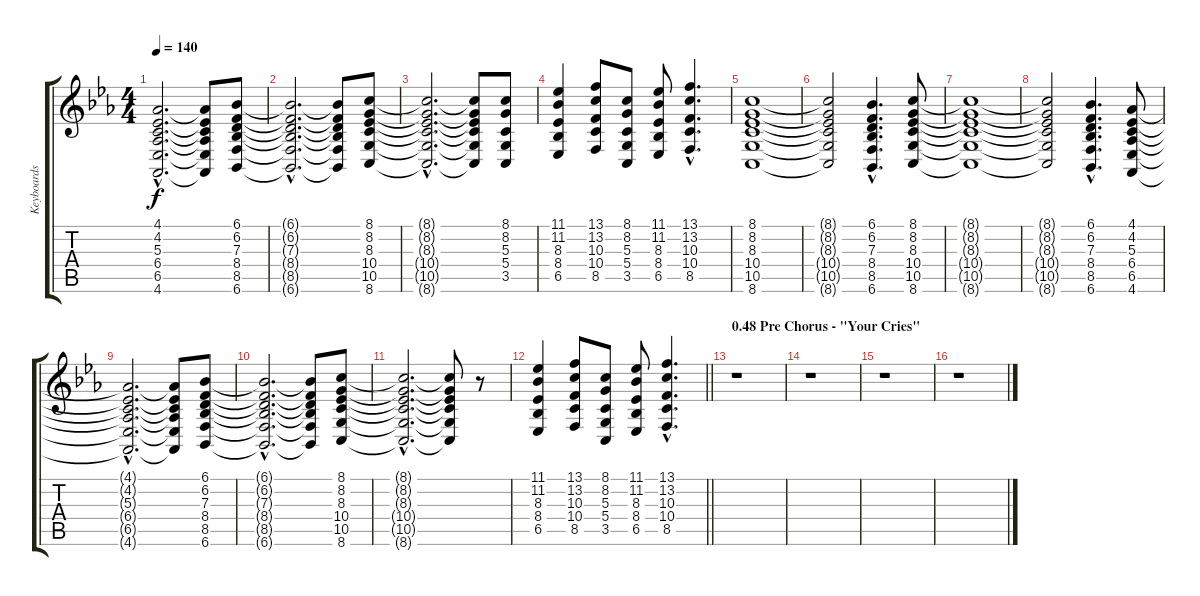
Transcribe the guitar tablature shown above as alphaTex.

\track ("Keyboards" "Keyboards") {instrument pad4choir}
\staff {score tabs}
\tuning (E4 B3 G3 D3 A2 E2) {hide}
\ts (4 4)
\tempo 140
\clef g2
\ks cminor
(4.1{hac t} 4.2{hac t} 5.3{hac t} 6.4{hac t} 6.5{hac t} 4.6{hac t}).2{d dy f} (4.1{t} 4.2{t} 5.3{t} 6.4{t} 6.5{t} 4.6{t}).8 (6.1 6.2 7.3 8.4 8.5 6.6).8 |
(6.1{hac t} 6.2{hac t} 7.3{hac t} 8.4{hac t} 8.5{hac t} 6.6{hac t}).2{d} (6.1{t} 6.2{t} 7.3{t} 8.4{t} 8.5{t} 6.6{t}).8 (8.1 8.2 8.3 10.4 10.5 8.6).8 |
(8.1{hac t} 8.2{hac t} 8.3{hac t} 10.4{hac t} 10.5{hac t} 8.6{hac t}).2{d} (8.1{t} 8.2{t} 8.3{t} 10.4{t} 10.5{t} 8.6{t}).8 (8.1 8.2 5.3 5.4 3.5).8 |
(11.1 11.2 8.3 8.4 6.5).4 (13.1 13.2 10.3 10.4 8.5).8 (8.1 8.2 5.3 5.4 3.5).8 (11.1 11.2 8.3 8.4 6.5).8 (13.1{hac} 13.2{hac} 10.3{hac} 10.4{hac} 8.5{hac}).4{d} |
(8.1 8.2 8.3 10.4 10.5 8.6).1 |
(8.1{t} 8.2{t} 8.3{t} 10.4{t} 10.5{t} 8.6{t}).2 (6.1{hac} 6.2{hac} 7.3{hac} 8.4{hac} 8.5{hac} 6.6{hac}).4{d} (8.1 8.2 8.3 10.4 10.5 8.6).8 |
(8.1{t} 8.2{t} 8.3{t} 10.4{t} 10.5{t} 8.6{t}).1 |
(8.1{t} 8.2{t} 8.3{t} 10.4{t} 10.5{t} 8.6{t}).2 (6.1{hac} 6.2{hac} 7.3{hac} 8.4{hac} 8.5{hac} 6.6{hac}).4{d} (4.1 4.2 5.3 6.4 6.5 4.6).8 |
(4.1{hac t} 4.2{hac t} 5.3{hac t} 6.4{hac t} 6.5{hac t} 4.6{hac t}).2{d} (4.1{t} 4.2{t} 5.3{t} 6.4{t} 6.5{t} 4.6{t}).8 (6.1 6.2 7.3 8.4 8.5 6.6).8 |
(6.1{hac t} 6.2{hac t} 7.3{hac t} 8.4{hac t} 8.5{hac t} 6.6{hac t}).2{d} (6.1{t} 6.2{t} 7.3{t} 8.4{t} 8.5{t} 6.6{t}).8 (8.1 8.2 8.3 10.4 10.5 8.6).8 |
(8.1{hac t} 8.2{hac t} 8.3{hac t} 10.4{hac t} 10.5{hac t} 8.6{hac t}).2{d} (8.1{t} 8.2{t} 8.3{t} 10.4{t} 10.5{t} 8.6{t}).8 r.8 |
\barLineRight lightlight
(11.1 11.2 8.3 8.4 6.5).4 (13.1 13.2 10.3 10.4 8.5).8 (8.1 8.2 5.3 5.4 3.5).8 (11.1 11.2 8.3 8.4 6.5).8 (13.1{hac} 13.2{hac} 10.3{hac} 10.4{hac} 8.5{hac}).4{d} |
\section ("" "0.48 Pre Chorus - \"Your Cries\"")
r.1 |
r.1 |
r.1 |
r.1
